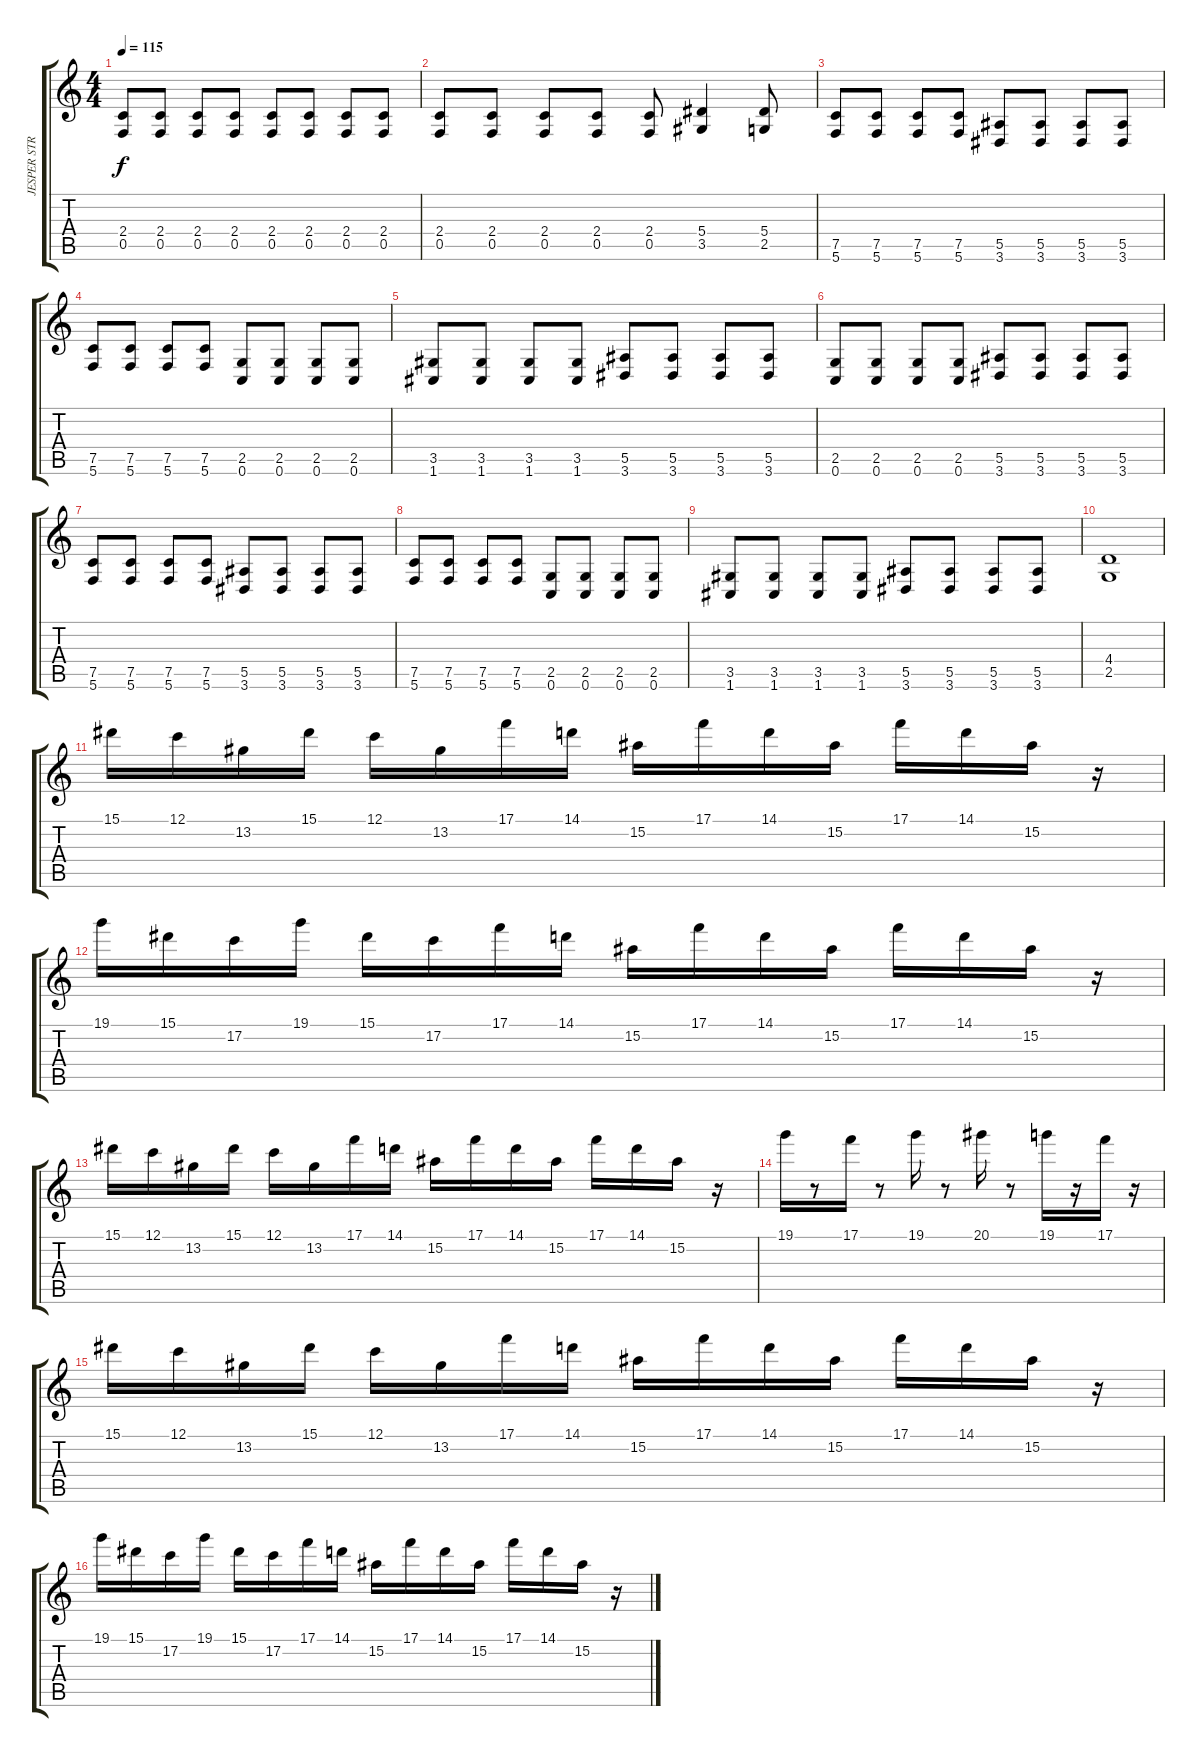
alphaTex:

\track ("JESPER STROMBLAD" "JESPER STR") {instrument distortionguitar}
\staff {score tabs}
\tuning (C4 G3 Eb3 Bb2 F2 C2) {hide}
\ts (4 4)
\tempo 115
\clef g2
\ks c
(2.4 0.5).8{dy f} (2.4 0.5).8 (2.4 0.5).8 (2.4 0.5).8 (2.4 0.5).8 (2.4 0.5).8 (2.4 0.5).8 (2.4 0.5).8 |
(2.4 0.5).8 (2.4 0.5).8 (2.4 0.5).8 (2.4 0.5).8 (2.4 0.5).8 (5.4 3.5).4 (5.4 2.5).8 |
(7.5 5.6).8 (7.5 5.6).8 (7.5 5.6).8 (7.5 5.6).8 (5.5 3.6).8 (5.5 3.6).8 (5.5 3.6).8 (5.5 3.6).8 |
(7.5 5.6).8 (7.5 5.6).8 (7.5 5.6).8 (7.5 5.6).8 (2.5 0.6).8 (2.5 0.6).8 (2.5 0.6).8 (2.5 0.6).8 |
(3.5 1.6).8 (3.5 1.6).8 (3.5 1.6).8 (3.5 1.6).8 (5.5 3.6).8 (5.5 3.6).8 (5.5 3.6).8 (5.5 3.6).8 |
(2.5 0.6).8 (2.5 0.6).8 (2.5 0.6).8 (2.5 0.6).8 (5.5 3.6).8 (5.5 3.6).8 (5.5 3.6).8 (5.5 3.6).8 |
(7.5 5.6).8 (7.5 5.6).8 (7.5 5.6).8 (7.5 5.6).8 (5.5 3.6).8 (5.5 3.6).8 (5.5 3.6).8 (5.5 3.6).8 |
(7.5 5.6).8 (7.5 5.6).8 (7.5 5.6).8 (7.5 5.6).8 (2.5 0.6).8 (2.5 0.6).8 (2.5 0.6).8 (2.5 0.6).8 |
(3.5 1.6).8 (3.5 1.6).8 (3.5 1.6).8 (3.5 1.6).8 (5.5 3.6).8 (5.5 3.6).8 (5.5 3.6).8 (5.5 3.6).8 |
(4.4 2.5).1 |
15.1.16 12.1.16 13.2.16 15.1.16 12.1.16 13.2.16 17.1.16 14.1.16 15.2.16 17.1.16 14.1.16 15.2.16 17.1.16 14.1.16 15.2.16 r.16 |
19.1.16 15.1.16 17.2.16 19.1.16 15.1.16 17.2.16 17.1.16 14.1.16 15.2.16 17.1.16 14.1.16 15.2.16 17.1.16 14.1.16 15.2.16 r.16 |
15.1.16 12.1.16 13.2.16 15.1.16 12.1.16 13.2.16 17.1.16 14.1.16 15.2.16 17.1.16 14.1.16 15.2.16 17.1.16 14.1.16 15.2.16 r.16 |
19.1.16 r.8 17.1.16 r.8 19.1.16 r.8 20.1.16 r.8 19.1.16 r.16 17.1.16 r.16 |
15.1.16 12.1.16 13.2.16 15.1.16 12.1.16 13.2.16 17.1.16 14.1.16 15.2.16 17.1.16 14.1.16 15.2.16 17.1.16 14.1.16 15.2.16 r.16 |
19.1.16 15.1.16 17.2.16 19.1.16 15.1.16 17.2.16 17.1.16 14.1.16 15.2.16 17.1.16 14.1.16 15.2.16 17.1.16 14.1.16 15.2.16 r.16
